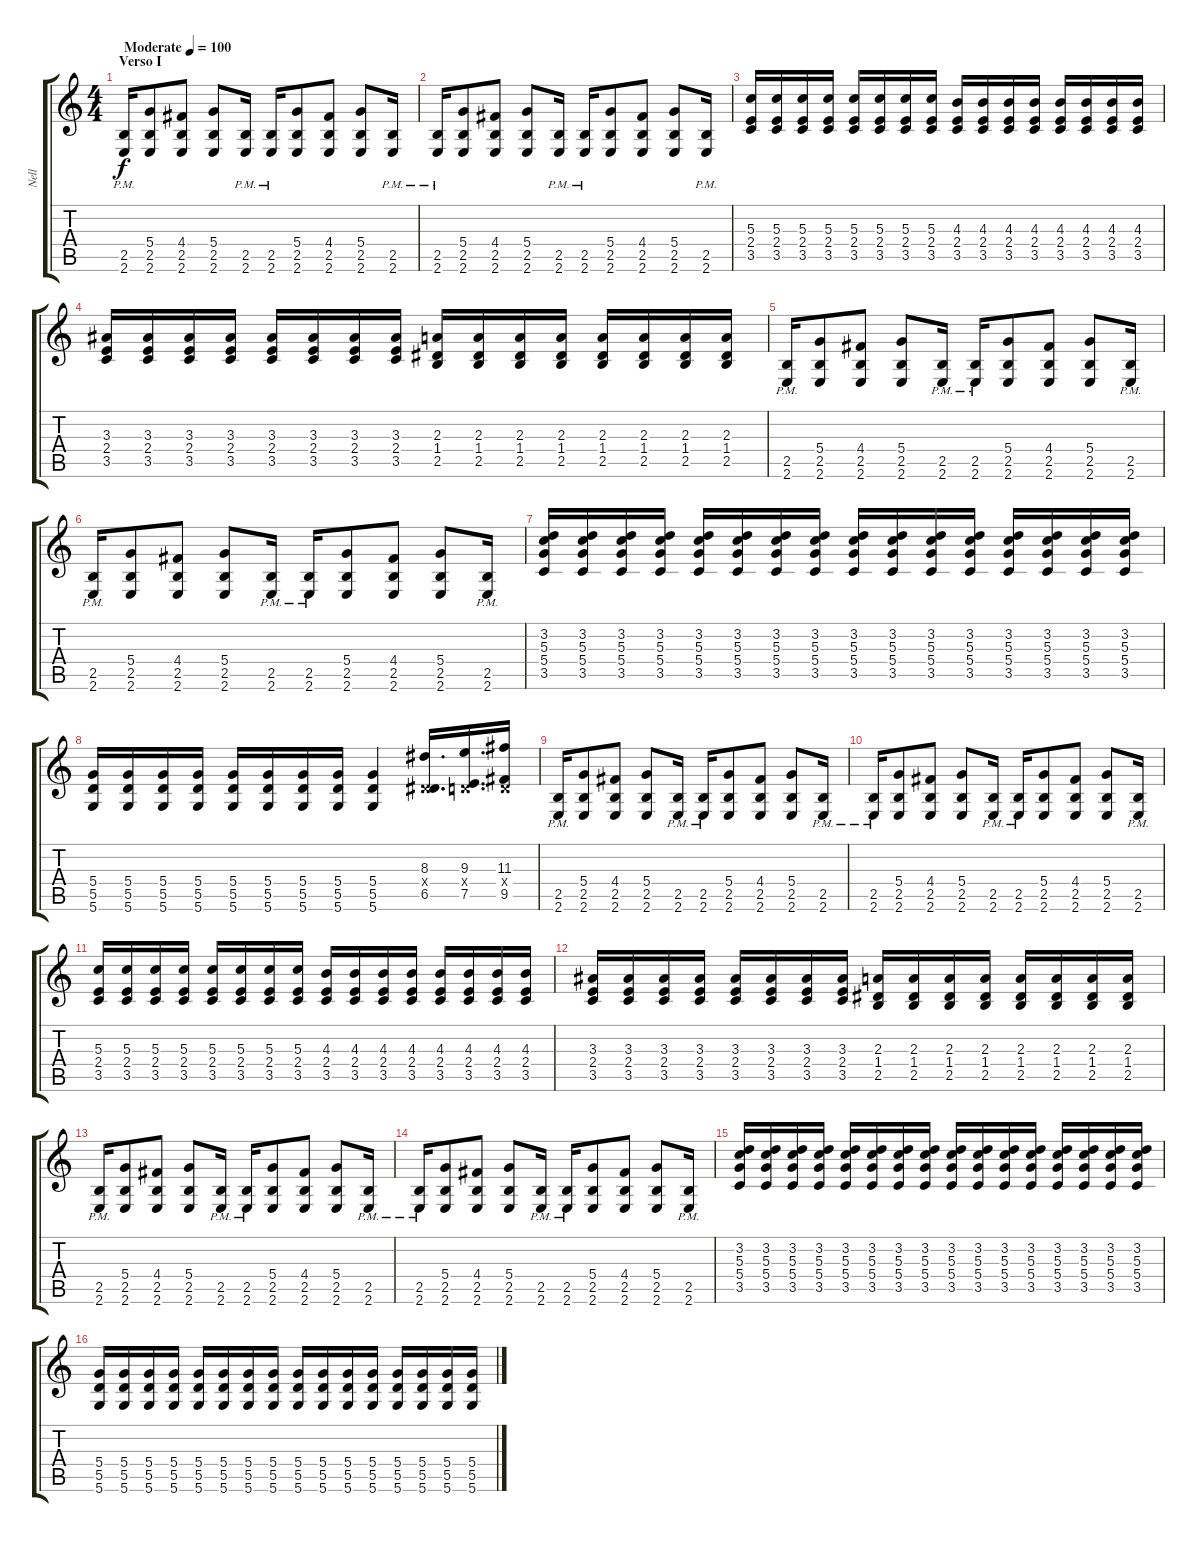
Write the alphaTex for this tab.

\track ("Nell" "Nell") {instrument distortionguitar}
\staff {score tabs}
\tuning (E4 B3 G3 D3 A2 D2) {hide}
\ts (4 4)
\section ("" "Verso I")
\tempo (100 "Moderate")
\clef g2
\ks c
(2.5{pm} 2.6{pm}).16{dy f instrument distortionguitar} (5.4 2.5 2.6).8 (4.4 2.5 2.6).8 (5.4 2.5 2.6).8 (2.5{pm} 2.6{pm}).16 (2.5{pm} 2.6{pm}).16 (5.4 2.5 2.6).8 (4.4 2.5 2.6).8 (5.4 2.5 2.6).8 (2.5{pm} 2.6{pm}).16 |
(2.5{pm} 2.6{pm}).16 (5.4 2.5 2.6).8 (4.4 2.5 2.6).8 (5.4 2.5 2.6).8 (2.5{pm} 2.6{pm}).16 (2.5{pm} 2.6{pm}).16 (5.4 2.5 2.6).8 (4.4 2.5 2.6).8 (5.4 2.5 2.6).8 (2.5{pm} 2.6{pm}).16 |
(5.3 2.4 3.5).16 (5.3 2.4 3.5).16 (5.3 2.4 3.5).16 (5.3 2.4 3.5).16 (5.3 2.4 3.5).16 (5.3 2.4 3.5).16 (5.3 2.4 3.5).16 (5.3 2.4 3.5).16 (4.3 2.4 3.5).16 (4.3 2.4 3.5).16 (4.3 2.4 3.5).16 (4.3 2.4 3.5).16 (4.3 2.4 3.5).16 (4.3 2.4 3.5).16 (4.3 2.4 3.5).16 (4.3 2.4 3.5).16 |
(3.3 2.4 3.5).16 (3.3 2.4 3.5).16 (3.3 2.4 3.5).16 (3.3 2.4 3.5).16 (3.3 2.4 3.5).16 (3.3 2.4 3.5).16 (3.3 2.4 3.5).16 (3.3 2.4 3.5).16 (2.3 1.4 2.5).16 (2.3 1.4 2.5).16 (2.3 1.4 2.5).16 (2.3 1.4 2.5).16 (2.3 1.4 2.5).16 (2.3 1.4 2.5).16 (2.3 1.4 2.5).16 (2.3 1.4 2.5).16 |
(2.5{pm} 2.6{pm}).16 (5.4 2.5 2.6).8 (4.4 2.5 2.6).8 (5.4 2.5 2.6).8 (2.5{pm} 2.6{pm}).16 (2.5{pm} 2.6{pm}).16 (5.4 2.5 2.6).8 (4.4 2.5 2.6).8 (5.4 2.5 2.6).8 (2.5{pm} 2.6{pm}).16 |
(2.5{pm} 2.6{pm}).16 (5.4 2.5 2.6).8 (4.4 2.5 2.6).8 (5.4 2.5 2.6).8 (2.5{pm} 2.6{pm}).16 (2.5{pm} 2.6{pm}).16 (5.4 2.5 2.6).8 (4.4 2.5 2.6).8 (5.4 2.5 2.6).8 (2.5{pm} 2.6{pm}).16 |
(3.2 5.3 5.4 3.5).16 (3.2 5.3 5.4 3.5).16 (3.2 5.3 5.4 3.5).16 (3.2 5.3 5.4 3.5).16 (3.2 5.3 5.4 3.5).16 (3.2 5.3 5.4 3.5).16 (3.2 5.3 5.4 3.5).16 (3.2 5.3 5.4 3.5).16 (3.2 5.3 5.4 3.5).16 (3.2 5.3 5.4 3.5).16 (3.2 5.3 5.4 3.5).16 (3.2 5.3 5.4 3.5).16 (3.2 5.3 5.4 3.5).16 (3.2 5.3 5.4 3.5).16 (3.2 5.3 5.4 3.5).16 (3.2 5.3 5.4 3.5).16 |
(5.4 5.5 5.6).16 (5.4 5.5 5.6).16 (5.4 5.5 5.6).16 (5.4 5.5 5.6).16 (5.4 5.5 5.6).16 (5.4 5.5 5.6).16 (5.4 5.5 5.6).16 (5.4 5.5 5.6).16 (5.4 5.5 5.6).4 (8.3 0.4{x} 6.5).16{d} (9.3 0.4{x} 7.5).16{d} (11.3 0.4{x} 9.5).16 |
(2.5{pm} 2.6{pm}).16 (5.4 2.5 2.6).8 (4.4 2.5 2.6).8 (5.4 2.5 2.6).8 (2.5{pm} 2.6{pm}).16 (2.5{pm} 2.6{pm}).16 (5.4 2.5 2.6).8 (4.4 2.5 2.6).8 (5.4 2.5 2.6).8 (2.5{pm} 2.6{pm}).16 |
(2.5{pm} 2.6{pm}).16 (5.4 2.5 2.6).8 (4.4 2.5 2.6).8 (5.4 2.5 2.6).8 (2.5{pm} 2.6{pm}).16 (2.5{pm} 2.6{pm}).16 (5.4 2.5 2.6).8 (4.4 2.5 2.6).8 (5.4 2.5 2.6).8 (2.5{pm} 2.6{pm}).16 |
(5.3 2.4 3.5).16 (5.3 2.4 3.5).16 (5.3 2.4 3.5).16 (5.3 2.4 3.5).16 (5.3 2.4 3.5).16 (5.3 2.4 3.5).16 (5.3 2.4 3.5).16 (5.3 2.4 3.5).16 (4.3 2.4 3.5).16 (4.3 2.4 3.5).16 (4.3 2.4 3.5).16 (4.3 2.4 3.5).16 (4.3 2.4 3.5).16 (4.3 2.4 3.5).16 (4.3 2.4 3.5).16 (4.3 2.4 3.5).16 |
(3.3 2.4 3.5).16 (3.3 2.4 3.5).16 (3.3 2.4 3.5).16 (3.3 2.4 3.5).16 (3.3 2.4 3.5).16 (3.3 2.4 3.5).16 (3.3 2.4 3.5).16 (3.3 2.4 3.5).16 (2.3 1.4 2.5).16 (2.3 1.4 2.5).16 (2.3 1.4 2.5).16 (2.3 1.4 2.5).16 (2.3 1.4 2.5).16 (2.3 1.4 2.5).16 (2.3 1.4 2.5).16 (2.3 1.4 2.5).16 |
(2.5{pm} 2.6{pm}).16 (5.4 2.5 2.6).8 (4.4 2.5 2.6).8 (5.4 2.5 2.6).8 (2.5{pm} 2.6{pm}).16 (2.5{pm} 2.6{pm}).16 (5.4 2.5 2.6).8 (4.4 2.5 2.6).8 (5.4 2.5 2.6).8 (2.5{pm} 2.6{pm}).16 |
(2.5{pm} 2.6{pm}).16 (5.4 2.5 2.6).8 (4.4 2.5 2.6).8 (5.4 2.5 2.6).8 (2.5{pm} 2.6{pm}).16 (2.5{pm} 2.6{pm}).16 (5.4 2.5 2.6).8 (4.4 2.5 2.6).8 (5.4 2.5 2.6).8 (2.5{pm} 2.6{pm}).16 |
(3.2 5.3 5.4 3.5).16 (3.2 5.3 5.4 3.5).16 (3.2 5.3 5.4 3.5).16 (3.2 5.3 5.4 3.5).16 (3.2 5.3 5.4 3.5).16 (3.2 5.3 5.4 3.5).16 (3.2 5.3 5.4 3.5).16 (3.2 5.3 5.4 3.5).16 (3.2 5.3 5.4 3.5).16 (3.2 5.3 5.4 3.5).16 (3.2 5.3 5.4 3.5).16 (3.2 5.3 5.4 3.5).16 (3.2 5.3 5.4 3.5).16 (3.2 5.3 5.4 3.5).16 (3.2 5.3 5.4 3.5).16 (3.2 5.3 5.4 3.5).16 |
(5.4 5.5 5.6).16 (5.4 5.5 5.6).16 (5.4 5.5 5.6).16 (5.4 5.5 5.6).16 (5.4 5.5 5.6).16 (5.4 5.5 5.6).16 (5.4 5.5 5.6).16 (5.4 5.5 5.6).16 (5.4 5.5 5.6).16 (5.4 5.5 5.6).16 (5.4 5.5 5.6).16 (5.4 5.5 5.6).16 (5.4 5.5 5.6).16 (5.4 5.5 5.6).16 (5.4 5.5 5.6).16 (5.4 5.5 5.6).16
